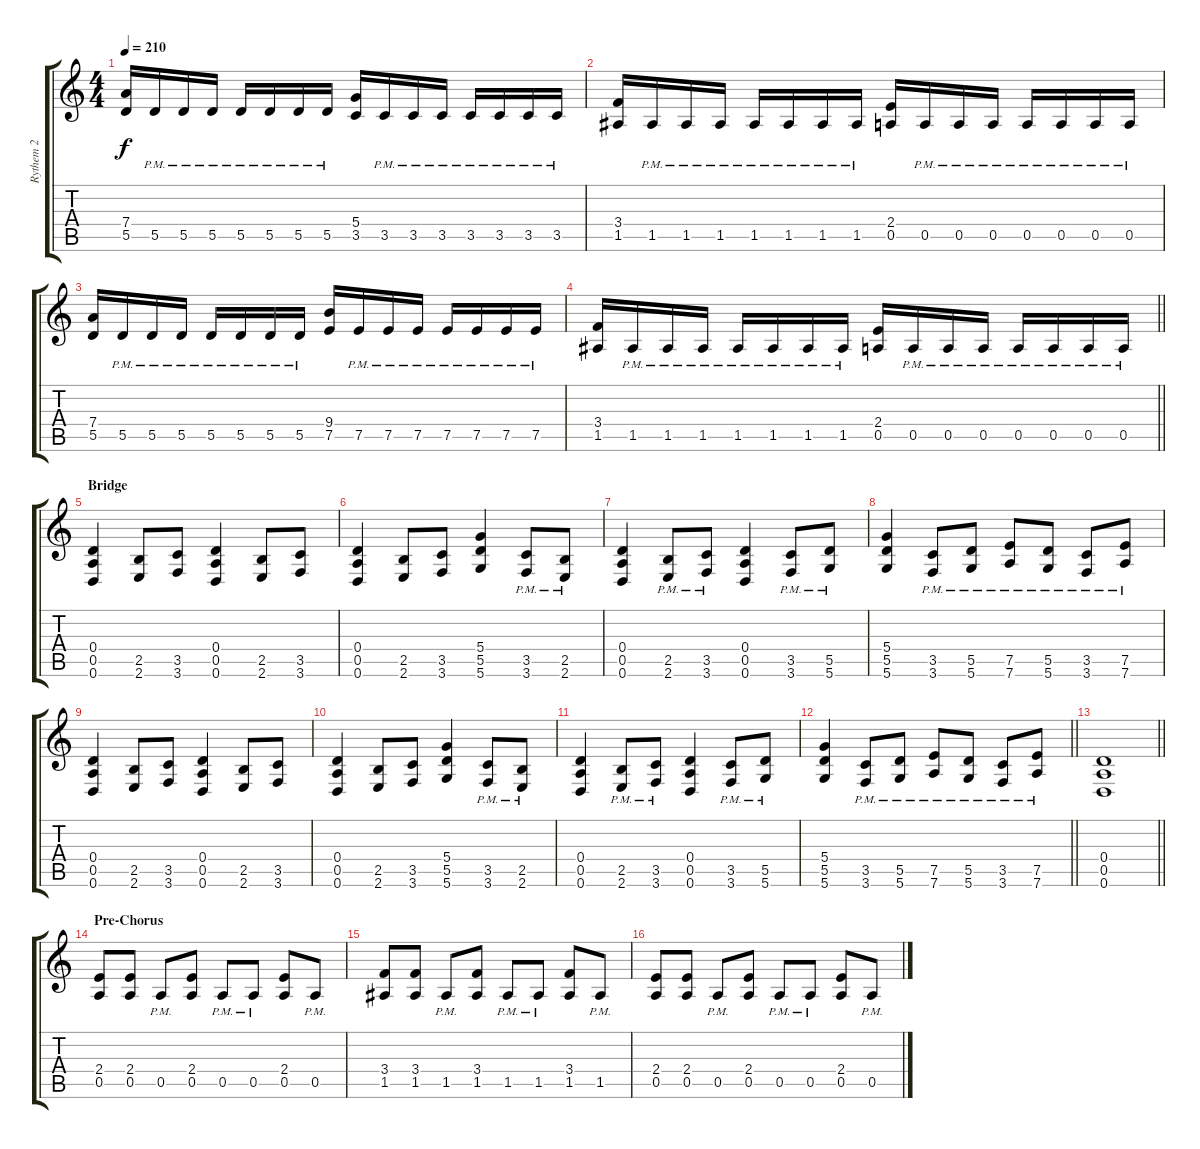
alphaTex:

\track ("Rythem 2" "Rythem 2") {instrument overdrivenguitar}
\staff {score tabs}
\tuning (E4 B3 G3 D3 A2 D2) {hide}
\ts (4 4)
\tempo 210
\clef g2
\ks c
(7.4 5.5).16{dy f} 5.5{pm}.16 5.5{pm}.16 5.5{pm}.16 5.5{pm}.16 5.5{pm}.16 5.5{pm}.16 5.5{pm}.16 (5.4 3.5).16 3.5{pm}.16 3.5{pm}.16 3.5{pm}.16 3.5{pm}.16 3.5{pm}.16 3.5{pm}.16 3.5{pm}.16 |
(3.4 1.5).16 1.5{pm}.16 1.5{pm}.16 1.5{pm}.16 1.5{pm}.16 1.5{pm}.16 1.5{pm}.16 1.5{pm}.16 (2.4 0.5).16 0.5{pm}.16 0.5{pm}.16 0.5{pm}.16 0.5{pm}.16 0.5{pm}.16 0.5{pm}.16 0.5{pm}.16 |
(7.4 5.5).16 5.5{pm}.16 5.5{pm}.16 5.5{pm}.16 5.5{pm}.16 5.5{pm}.16 5.5{pm}.16 5.5{pm}.16 (9.4 7.5).16 7.5{pm}.16 7.5{pm}.16 7.5{pm}.16 7.5{pm}.16 7.5{pm}.16 7.5{pm}.16 7.5{pm}.16 |
\barLineRight lightlight
(3.4 1.5).16 1.5{pm}.16 1.5{pm}.16 1.5{pm}.16 1.5{pm}.16 1.5{pm}.16 1.5{pm}.16 1.5{pm}.16 (2.4 0.5).16 0.5{pm}.16 0.5{pm}.16 0.5{pm}.16 0.5{pm}.16 0.5{pm}.16 0.5{pm}.16 0.5{pm}.16 |
\section ("" "Bridge")
(0.4 0.5 0.6).4 (2.5 2.6).8 (3.5 3.6).8 (0.4 0.5 0.6).4 (2.5 2.6).8 (3.5 3.6).8 |
(0.4 0.5 0.6).4 (2.5 2.6).8 (3.5 3.6).8 (5.4 5.5 5.6).4 (3.5{pm} 3.6{pm}).8 (2.5{pm} 2.6{pm}).8 |
(0.4 0.5 0.6).4 (2.5{pm} 2.6{pm}).8 (3.5{pm} 3.6{pm}).8 (0.4 0.5 0.6).4 (3.5{pm} 3.6{pm}).8 (5.5{pm} 5.6{pm}).8 |
(5.4 5.5 5.6).4 (3.5{pm} 3.6{pm}).8 (5.5{pm} 5.6{pm}).8 (7.5{pm} 7.6{pm}).8 (5.5{pm} 5.6{pm}).8 (3.5{pm} 3.6{pm}).8 (7.5{pm} 7.6{pm}).8 |
(0.4 0.5 0.6).4 (2.5 2.6).8 (3.5 3.6).8 (0.4 0.5 0.6).4 (2.5 2.6).8 (3.5 3.6).8 |
(0.4 0.5 0.6).4 (2.5 2.6).8 (3.5 3.6).8 (5.4 5.5 5.6).4 (3.5{pm} 3.6{pm}).8 (2.5{pm} 2.6{pm}).8 |
(0.4 0.5 0.6).4 (2.5{pm} 2.6{pm}).8 (3.5{pm} 3.6{pm}).8 (0.4 0.5 0.6).4 (3.5{pm} 3.6{pm}).8 (5.5{pm} 5.6{pm}).8 |
\barLineRight lightlight
(5.4 5.5 5.6).4 (3.5{pm} 3.6{pm}).8 (5.5{pm} 5.6{pm}).8 (7.5{pm} 7.6{pm}).8 (5.5{pm} 5.6{pm}).8 (3.5{pm} 3.6{pm}).8 (7.5{pm} 7.6{pm}).8 |
\barLineRight lightlight
(0.4 0.5 0.6).1 |
\section ("" "Pre-Chorus")
(2.4 0.5).8 (2.4 0.5).8 0.5{pm}.8 (2.4 0.5).8 0.5{pm}.8 0.5{pm}.8 (2.4 0.5).8 0.5{pm}.8 |
(3.4 1.5).8 (3.4 1.5).8 1.5{pm}.8 (3.4 1.5).8 1.5{pm}.8 1.5{pm}.8 (3.4 1.5).8 1.5{pm}.8 |
(2.4 0.5).8 (2.4 0.5).8 0.5{pm}.8 (2.4 0.5).8 0.5{pm}.8 0.5{pm}.8 (2.4 0.5).8 0.5{pm}.8
